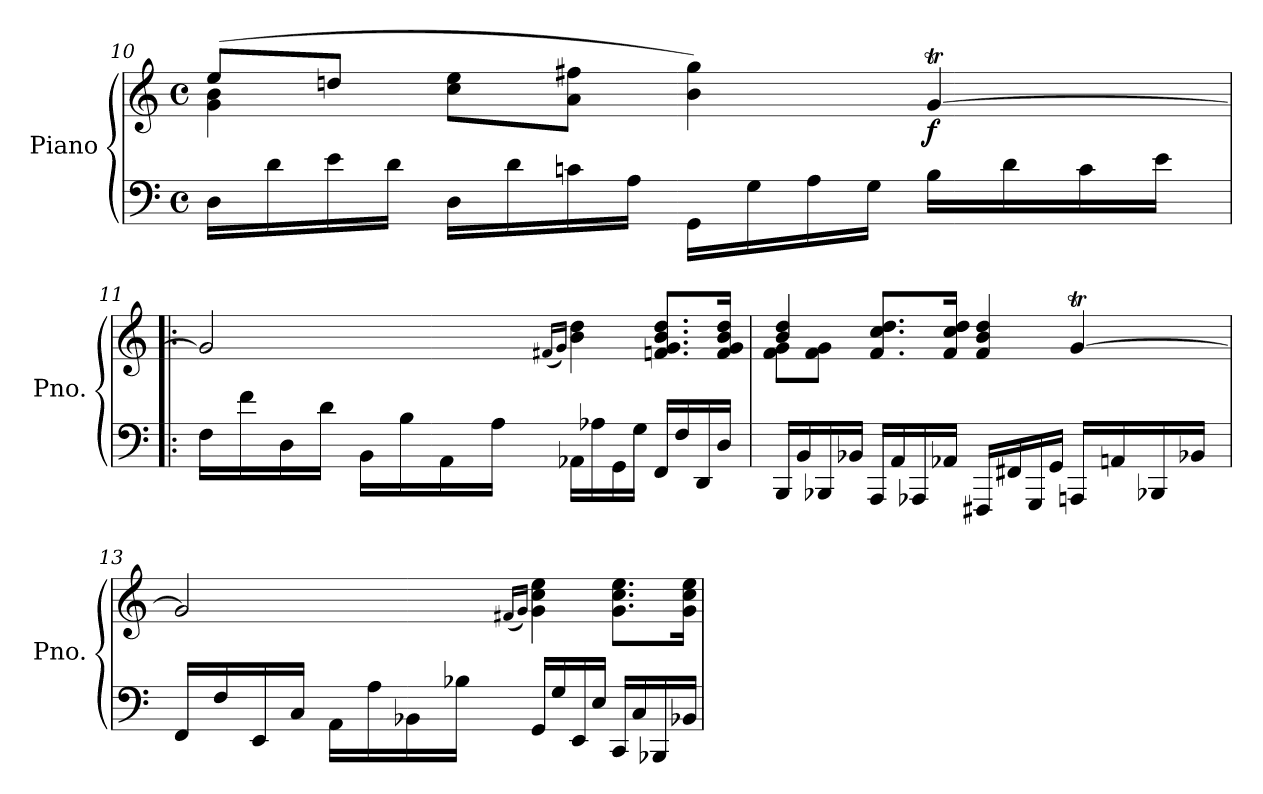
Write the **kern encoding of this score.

**kern	**kern	**dynam
*part1	*part1	*part1
*staff2	*staff1	*staff1/2
*I"Piano	*	*
*I'Pno.	*	*
!!LO:LB:g=z
*clefF4	*clefG2	*
*k[]	*k[]	*
*M4/4	*M4/4	*
*met(c)	*met(c)	*
=10	=10	=10
*	*^	*
16D\LL	(>8ee/L	4g\ 4b\	.
16d\	.	.	.
16e\	8ddn/J	.	.
16d\JJ	.	.	.
16D\LL	8cc\ 8ee\L	2ryy	.
16d\	.	.	.
16cn\	8a\ 8ff#X\J	.	.
16A\JJ	.	.	.
16GG\LL	4b\ 4gg\)	.	.
16G\	.	.	.
16A\	.	.	.
16G\JJ	.	.	.
!	!	!	!LO:DY:b
16B\LL	[4gT/	32a!yy	f
.	.	32g!yy	.
16d\	.	32a!yy	.
.	.	32g!yy	.
16c\	.	32a!yy	.
.	.	32g!yy	.
16e\JJ	.	32a!yy	.
.	.	32g!yy	.
=11!|:	=11!|:	=11!|:	=11!|:
16F\LL	2g/]	32a!yy	.
.	.	32g!yy	.
16f\	.	32a!yy	.
.	.	32g!yy	.
16D\	.	32a!yy	.
.	.	32g!yy	.
16d\JJ	.	32a!yy	.
.	.	32g!yy	.
16BB\LL	.	32a!yy	.
.	.	32g!yy	.
16B\	.	32a!yy	.
.	.	32g!yy	.
16AA\	.	32a!yy	.
.	.	32g!yy	.
16A\JJ	.	32f#!yy	.
.	.	32gTTT!yy	.
.	(<16qf#X/LL	.	.
.	16qg/JJ)	.	.
16AA-X\LL	4b\ 4dd\	2ryy	.
16A-X\	.	.	.
16GG\	.	.	.
16G\JJ	.	.	.
16FF/LL	8.fn/ 8.g/ 8.b/ 8.dd/L	.	.
16F/	.	.	.
16DD/	.	.	.
16D/JJ	16f/ 16g/ 16b/ 16dd/Jk	.	.
!!LO:PB:g=z	!!
=12	=12	=12	=12
16BBB/LL	4b/ 4dd/	8f\ 8g\L	.
16BB/	.	.	.
16BBB-X/	.	8f\ 8g\J	.
16BB-X/JJ	.	.	.
16AAA/LL	8.f/ 8.cc/ 8.dd/L	2ryy	.
16AA/	.	.	.
16AAA-X/	.	.	.
16AA-X/JJ	16f/ 16cc/ 16dd/Jk	.	.
16FFF#X/LL	4f/ 4b/ 4dd/	.	.
16FF#X/	.	.	.
16GGG/	.	.	.
16GG/JJ	.	.	.
16AAAn/LL	[4gT/	32a!yy	.
.	.	32g!yy	.
16AAn/	.	32a!yy	.
.	.	32g!yy	.
16BBB-X/	.	32a!yy	.
.	.	32g!yy	.
16BB-X/JJ	.	32a!yy	.
.	.	32g!yy	.
=13	=13	=13	=13
16FF/LL	2g/]	32a!yy	.
.	.	32g!yy	.
16F/	.	32a!yy	.
.	.	32g!yy	.
16EE/	.	32a!yy	.
.	.	32g!yy	.
16C/JJ	.	32a!yy	.
.	.	32g!yy	.
16AA\LL	.	32a!yy	.
.	.	32g!yy	.
16A\	.	32a!yy	.
.	.	32g!yy	.
16BB-X\	.	32a!yy	.
.	.	32g!yy	.
16B-X\JJ	.	32f#!yy	.
.	.	32gTTT!yy	.
.	(<16qf#X/LL	.	.
.	16qg/JJ)	.	.
16GG/LL	4g\ 4cc\ 4ee\	2ryy	.
16G/	.	.	.
16EE/	.	.	.
16E/JJ	.	.	.
16CC/LL	8.g\ 8.cc\ 8.ee\L	.	.
16C/	.	.	.
16BBB-X/	.	.	.
16BB-X/JJ	16g\ 16cc\ 16ee\Jk	.	.
*	*v	*v	*
=	=	=
*-	*-	*-
